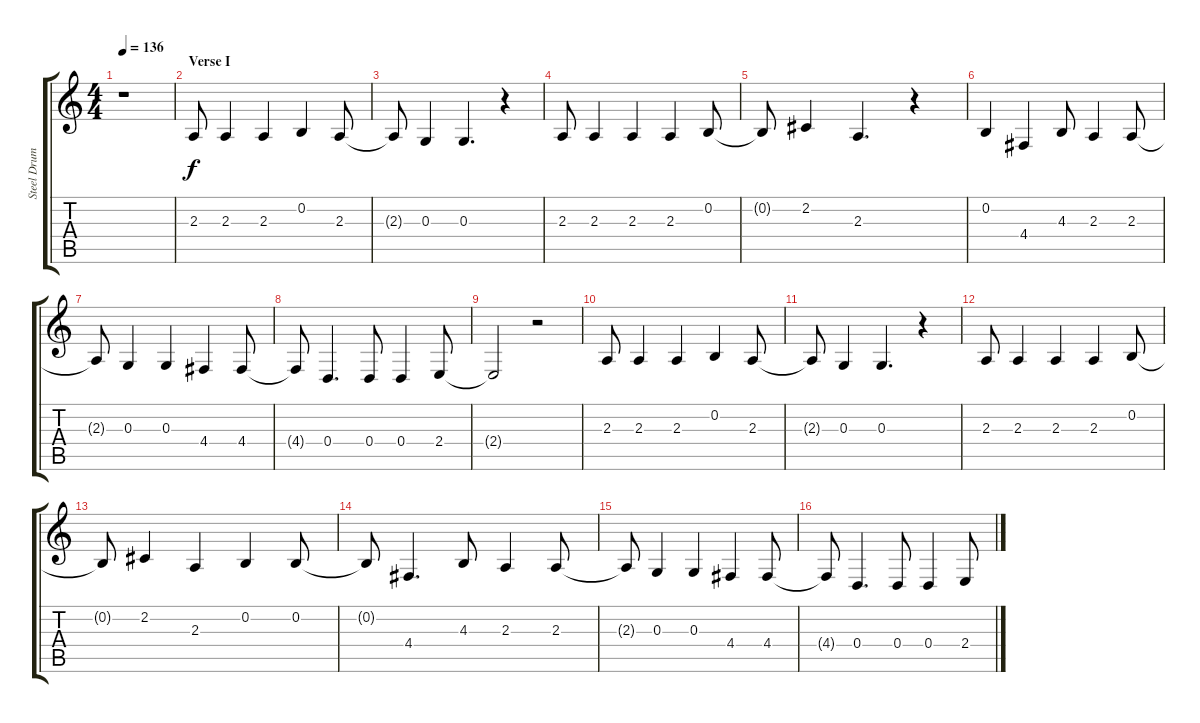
\track ("Steel Drums" "Steel Drum") {instrument steeldrums}
\staff {score tabs}
\tuning (E4 B3 G3 D3 A2 E2) {hide}
\ts (4 4)
\tempo 136
\clef g2
\ks c
r.1{dy f} |
\section ("" "Verse I")
2.3.8 2.3.4 2.3.4 0.2.4 2.3.8 |
2.3{t}.8 0.3.4 0.3.4{d} r.4 |
2.3.8 2.3.4 2.3.4 2.3.4 0.2.8 |
0.2{t}.8 2.2.4 2.3.4{d} r.4 |
0.2.4 4.4.4 4.3.8 2.3.4 2.3.8 |
2.3{t}.8 0.3.4 0.3.4 4.4.4 4.4.8 |
4.4{t}.8 0.4.4{d} 0.4.8 0.4.4 2.4.8 |
2.4{t}.2 r.2 |
2.3.8 2.3.4 2.3.4 0.2.4 2.3.8 |
2.3{t}.8 0.3.4 0.3.4{d} r.4 |
2.3.8 2.3.4 2.3.4 2.3.4 0.2.8 |
0.2{t}.8 2.2.4 2.3.4 0.2.4 0.2.8 |
0.2{t}.8 4.4.4{d} 4.3.8 2.3.4 2.3.8 |
2.3{t}.8 0.3.4 0.3.4 4.4.4 4.4.8 |
4.4{t}.8 0.4.4{d} 0.4.8 0.4.4 2.4.8
